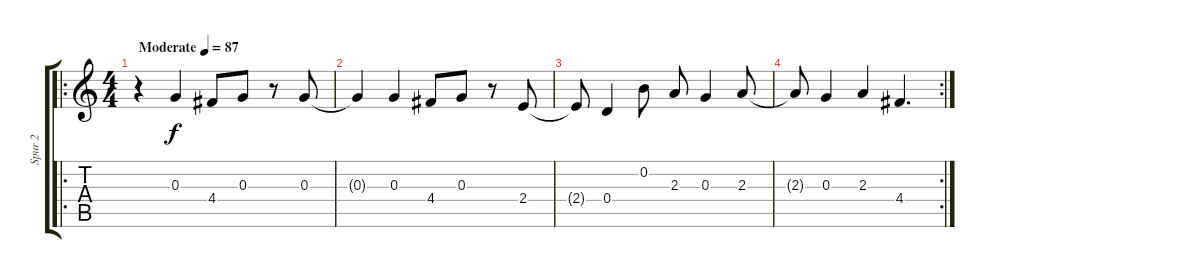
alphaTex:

\track ("Spur 2" "Spur 2") {instrument overdrivenguitar}
\staff {score tabs}
\tuning (E4 B3 G3 D3 A2 E2) {hide}
\ro
\ts (4 4)
\tempo (87 "Moderate")
\clef g2
\ks c
r.4{dy f instrument overdrivenguitar} 0.3.4 4.4.8 0.3.8 r.8 0.3.8 |
0.3{t}.4 0.3.4 4.4.8 0.3.8 r.8 2.4.8 |
2.4{t}.8 0.4.4 0.2.8 2.3.8 0.3.4 2.3.8 |
\rc 2
2.3{t}.8 0.3.4 2.3.4 4.4.4{d}
